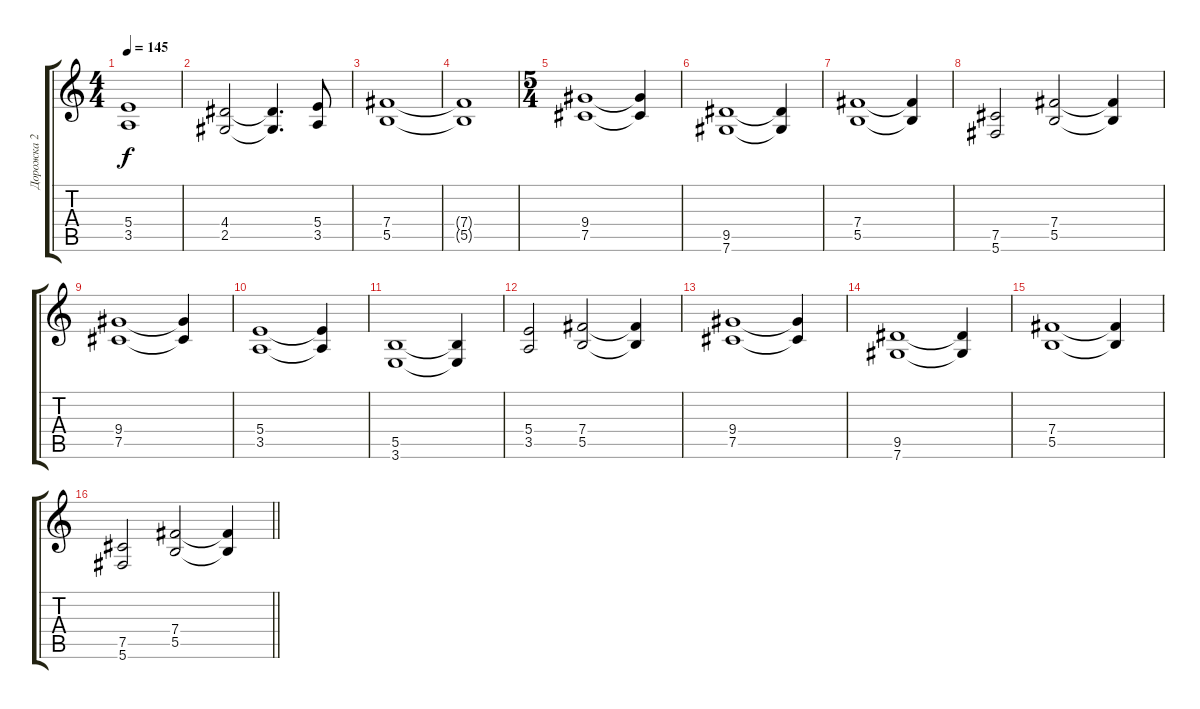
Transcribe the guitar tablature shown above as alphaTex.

\track ("Дорожка 2" "Дорожка 2") {instrument distortionguitar}
\staff {score tabs}
\tuning (Db4 Ab3 E3 B2 Gb2 Db2) {hide}
\ts (4 4)
\tempo 145
\clef g2
\ks c
(5.4 3.5).1{dy f} |
(4.4 2.5).2 (4.4{t} 2.5{t}).4{d} (5.4 3.5).8 |
(7.4 5.5).1 |
(7.4{t} 5.5{t}).1 |
\ts (5 4)
(9.4 7.5).1 (9.4{t} 7.5{t}).4 |
(9.5 7.6).1 (9.5{t} 7.6{t}).4 |
(7.4 5.5).1 (7.4{t} 5.5{t}).4 |
(7.5 5.6).2 (7.4 5.5).2 (7.4{t} 5.5{t}).4 |
(9.4 7.5).1 (9.4{t} 7.5{t}).4 |
(5.4 3.5).1 (5.4{t} 3.5{t}).4 |
(5.5 3.6).1 (5.5{t} 3.6{t}).4 |
(5.4 3.5).2 (7.4 5.5).2 (7.4{t} 5.5{t}).4 |
(9.4 7.5).1 (9.4{t} 7.5{t}).4 |
(9.5 7.6).1 (9.5{t} 7.6{t}).4 |
(7.4 5.5).1 (7.4{t} 5.5{t}).4 |
\barLineRight lightlight
(7.5 5.6).2 (7.4 5.5).2 (7.4{t} 5.5{t}).4
